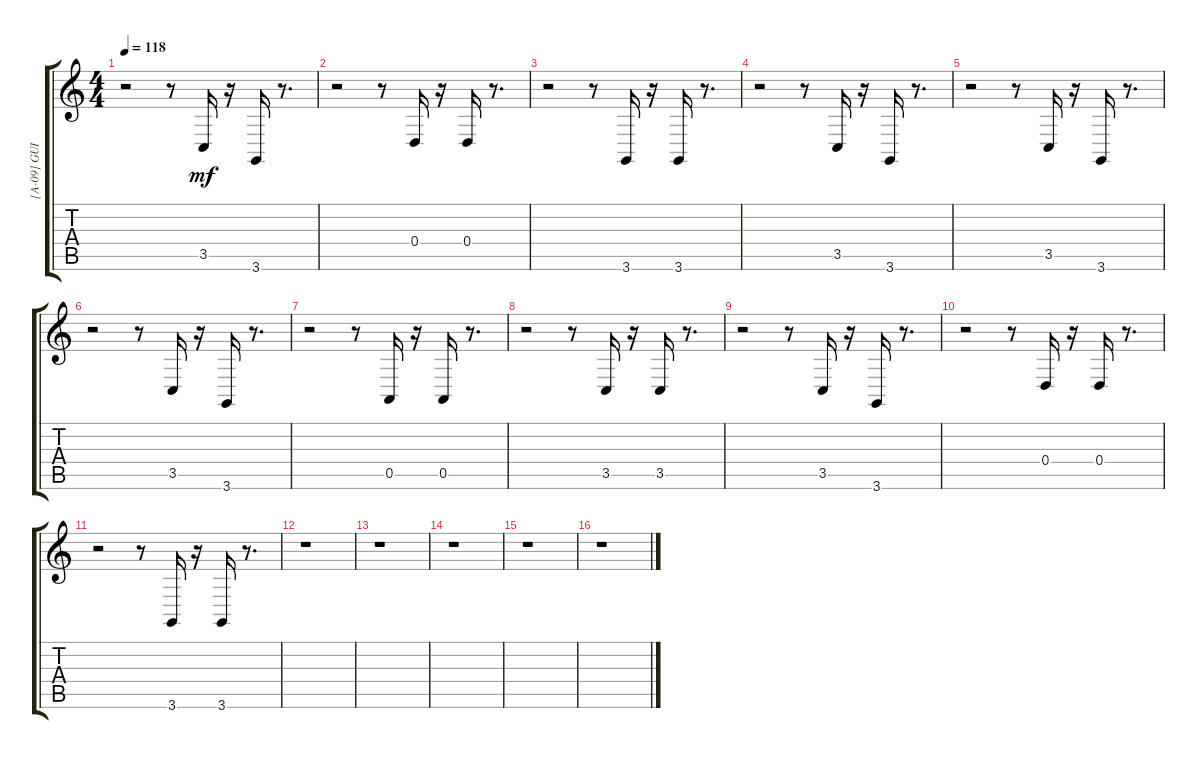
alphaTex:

\track ("[A-09] GUITER" "[A-09] GUI") {instrument clavinet}
\staff {score tabs}
\tuning (E4 B3 G3 D3 A2 E2) {hide}
\ts (4 4)
\tempo 118
\clef g2
\ks c
r.2{dy mf} r.8 3.5.16{balance 4} r.16 3.6.16{balance 12} r.8{d} |
r.2 r.8 0.4.16{balance 4} r.16 0.4.16{balance 12} r.8{d} |
r.2 r.8 3.6.16{balance 4} r.16 3.6.16{balance 12} r.8{d} |
r.2 r.8 3.5.16{balance 4} r.16 3.6.16{balance 12} r.8{d} |
r.2 r.8 3.5.16{balance 4} r.16 3.6.16{balance 12} r.8{d} |
r.2 r.8 3.5.16{balance 4} r.16 3.6.16{balance 12} r.8{d} |
r.2 r.8 0.5.16{balance 4} r.16 0.5.16{balance 12} r.8{d} |
r.2 r.8 3.5.16{balance 4} r.16 3.5.16{balance 12} r.8{d} |
r.2 r.8 3.5.16{balance 4} r.16 3.6.16{balance 12} r.8{d} |
r.2 r.8 0.4.16{balance 4} r.16 0.4.16{balance 12} r.8{d} |
r.2 r.8 3.6.16{balance 4} r.16 3.6.16{balance 12} r.8{d} |
r.1 |
r.1 |
r.1 |
r.1 |
r.1
